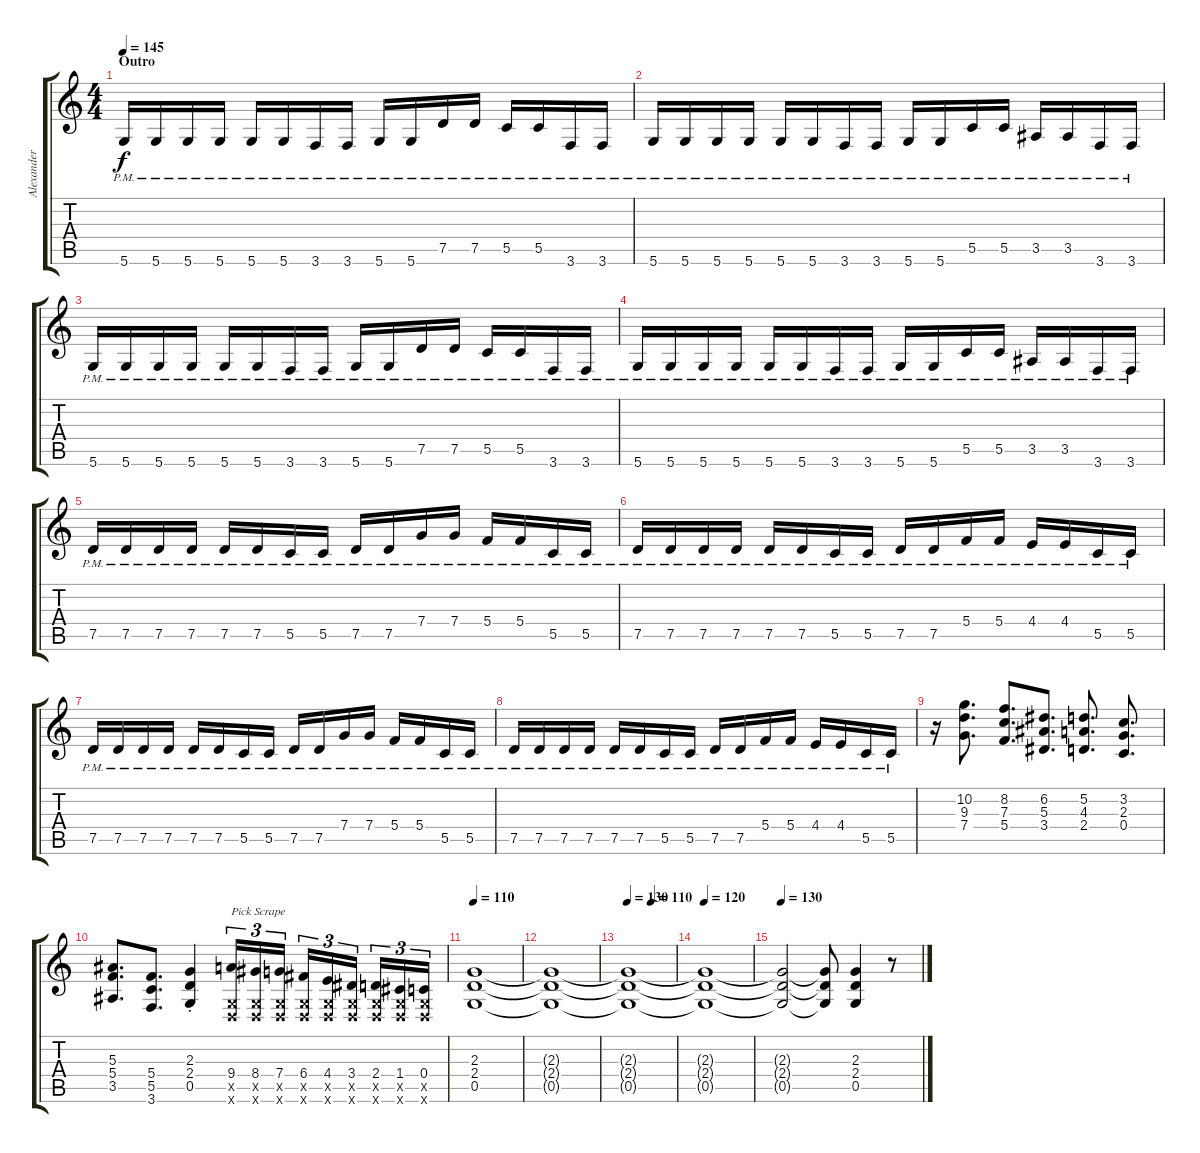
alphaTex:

\track ("Alexander (Rythm Guitar)" "Alexander ") {instrument overdrivenguitar}
\staff {score tabs}
\tuning (D4 A3 F3 C3 G2 D2) {hide}
\ts (4 4)
\section ("" "Outro")
\tempo 145
\clef g2
\ks c
5.6{pm}.16{dy f volume 14 balance 14 instrument overdrivenguitar} 5.6{pm}.16 5.6{pm}.16 5.6{pm}.16 5.6{pm}.16 5.6{pm}.16 3.6{pm}.16 3.6{pm}.16 5.6{pm}.16 5.6{pm}.16 7.5{pm}.16 7.5{pm}.16 5.5{pm}.16 5.5{pm}.16 3.6{pm}.16 3.6{pm}.16 |
5.6{pm}.16 5.6{pm}.16 5.6{pm}.16 5.6{pm}.16 5.6{pm}.16 5.6{pm}.16 3.6{pm}.16 3.6{pm}.16 5.6{pm}.16 5.6{pm}.16 5.5{pm}.16 5.5{pm}.16 3.5{pm}.16 3.5{pm}.16 3.6{pm}.16 3.6{pm}.16 |
5.6{pm}.16 5.6{pm}.16 5.6{pm}.16 5.6{pm}.16 5.6{pm}.16 5.6{pm}.16 3.6{pm}.16 3.6{pm}.16 5.6{pm}.16 5.6{pm}.16 7.5{pm}.16 7.5{pm}.16 5.5{pm}.16 5.5{pm}.16 3.6{pm}.16 3.6{pm}.16 |
5.6{pm}.16 5.6{pm}.16 5.6{pm}.16 5.6{pm}.16 5.6{pm}.16 5.6{pm}.16 3.6{pm}.16 3.6{pm}.16 5.6{pm}.16 5.6{pm}.16 5.5{pm}.16 5.5{pm}.16 3.5{pm}.16 3.5{pm}.16 3.6{pm}.16 3.6{pm}.16 |
7.5{pm}.16{volume 15} 7.5{pm}.16 7.5{pm}.16 7.5{pm}.16 7.5{pm}.16 7.5{pm}.16 5.5{pm}.16 5.5{pm}.16 7.5{pm}.16 7.5{pm}.16 7.4{pm}.16 7.4{pm}.16 5.4{pm}.16 5.4{pm}.16 5.5{pm}.16 5.5{pm}.16 |
7.5{pm}.16 7.5{pm}.16 7.5{pm}.16 7.5{pm}.16 7.5{pm}.16 7.5{pm}.16 5.5{pm}.16 5.5{pm}.16 7.5{pm}.16 7.5{pm}.16 5.4{pm}.16 5.4{pm}.16 4.4{pm}.16 4.4{pm}.16 5.5{pm}.16 5.5{pm}.16 |
7.5{pm}.16 7.5{pm}.16 7.5{pm}.16 7.5{pm}.16 7.5{pm}.16 7.5{pm}.16 5.5{pm}.16 5.5{pm}.16 7.5{pm}.16 7.5{pm}.16 7.4{pm}.16 7.4{pm}.16 5.4{pm}.16 5.4{pm}.16 5.5{pm}.16 5.5{pm}.16 |
7.5{pm}.16 7.5{pm}.16 7.5{pm}.16 7.5{pm}.16 7.5{pm}.16 7.5{pm}.16 5.5{pm}.16 5.5{pm}.16 7.5{pm}.16 7.5{pm}.16 5.4{pm}.16 5.4{pm}.16 4.4{pm}.16 4.4{pm}.16 5.5{pm}.16 5.5{pm}.16 |
r.16 (10.2 9.3 7.4).8{d volume 11 balance 14 instrument overdrivenguitar} (8.2 7.3 5.4).8{d} (6.2 5.3 3.4).8{d} (5.2 4.3 2.4).8{d} (3.2 2.3 0.4).8{d} |
(5.3 5.4 3.5).8{d} (5.4 5.5 3.6).8{d} (2.3{st} 2.4{st} 0.5{st}).4 (9.4 0.5{x} 0.6{x}).16{tu (3 2) txt "Pick Scrape" instrument guitarfretnoise} (8.4 0.5{x} 0.6{x}).16{tu (3 2)} (7.4 0.5{x} 0.6{x}).16{tu (3 2)} (6.4 0.5{x} 0.6{x}).16{tu (3 2)} (4.4 0.5{x} 0.6{x}).16{tu (3 2)} (3.4 0.5{x} 0.6{x}).16{tu (3 2) beam splitsecondary} (2.4 0.5{x} 0.6{x}).16{tu (3 2)} (1.4 0.5{x} 0.6{x}).16{tu (3 2)} (0.4 0.5{x} 0.6{x}).16{tu (3 2)} |
\tempo 110
(2.3 2.4 0.5).1{instrument overdrivenguitar} |
(2.3{t} 2.4{t} 0.5{t}).1 |
\tempo 130
\tempo (110 0.5)
(2.3{t} 2.4{t} 0.5{t}).1 |
\tempo 120
(2.3{t} 2.4{t} 0.5{t}).1 |
\tempo 130
(2.3{t} 2.4{t} 0.5{t}).2 (2.3{t} 2.4{t} 0.5{t}).8 (2.3 2.4 0.5).4 r.8
